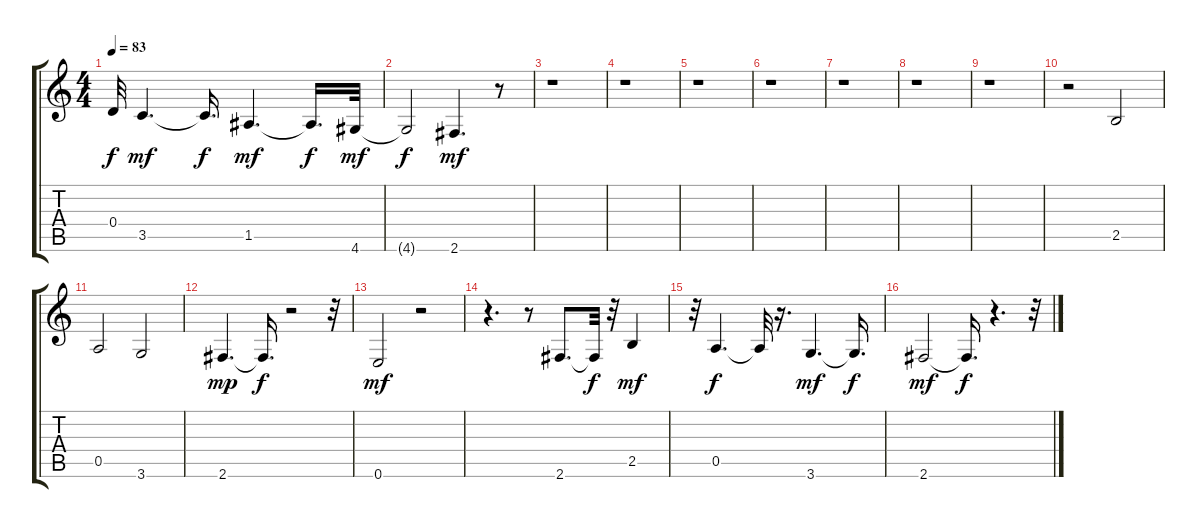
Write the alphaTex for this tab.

\track "" {instrument acousticbass}
\staff {score tabs}
\tuning (E4 B3 G3 D3 A2 E2) {hide}
\ts (4 4)
\tempo 83
\clef g2
\ks c
0.4{t}.32{dy f} 3.5.4{d dy mf} 3.5{t}.16{d dy f} 1.5.4{d dy mf} 1.5{t}.16{d dy f} 4.6.32{dy mf} |
4.6{t}.2{dy f} 2.6.4{d dy mf} r.8 |
r.1 |
r.1 |
r.1 |
r.1 |
r.1 |
r.1 |
r.1 |
r.2 2.5.2 |
0.5.2 3.6.2 |
2.6.4{d dy mp} 2.6{t}.16{d dy f} r.2 r.32 |
0.6.2{dy mf} r.2 |
r.4{d} r.8 2.6.8{d} 2.6{t}.32{dy f} r.32 2.5.4{dy mf} |
r.32 0.5.4{d dy f} 0.5{t}.32 r.16{d} 3.6.4{d dy mf} 3.6{t}.16{d dy f} |
2.6.2{dy mf} 2.6{t}.16{d dy f} r.4{d} r.32
